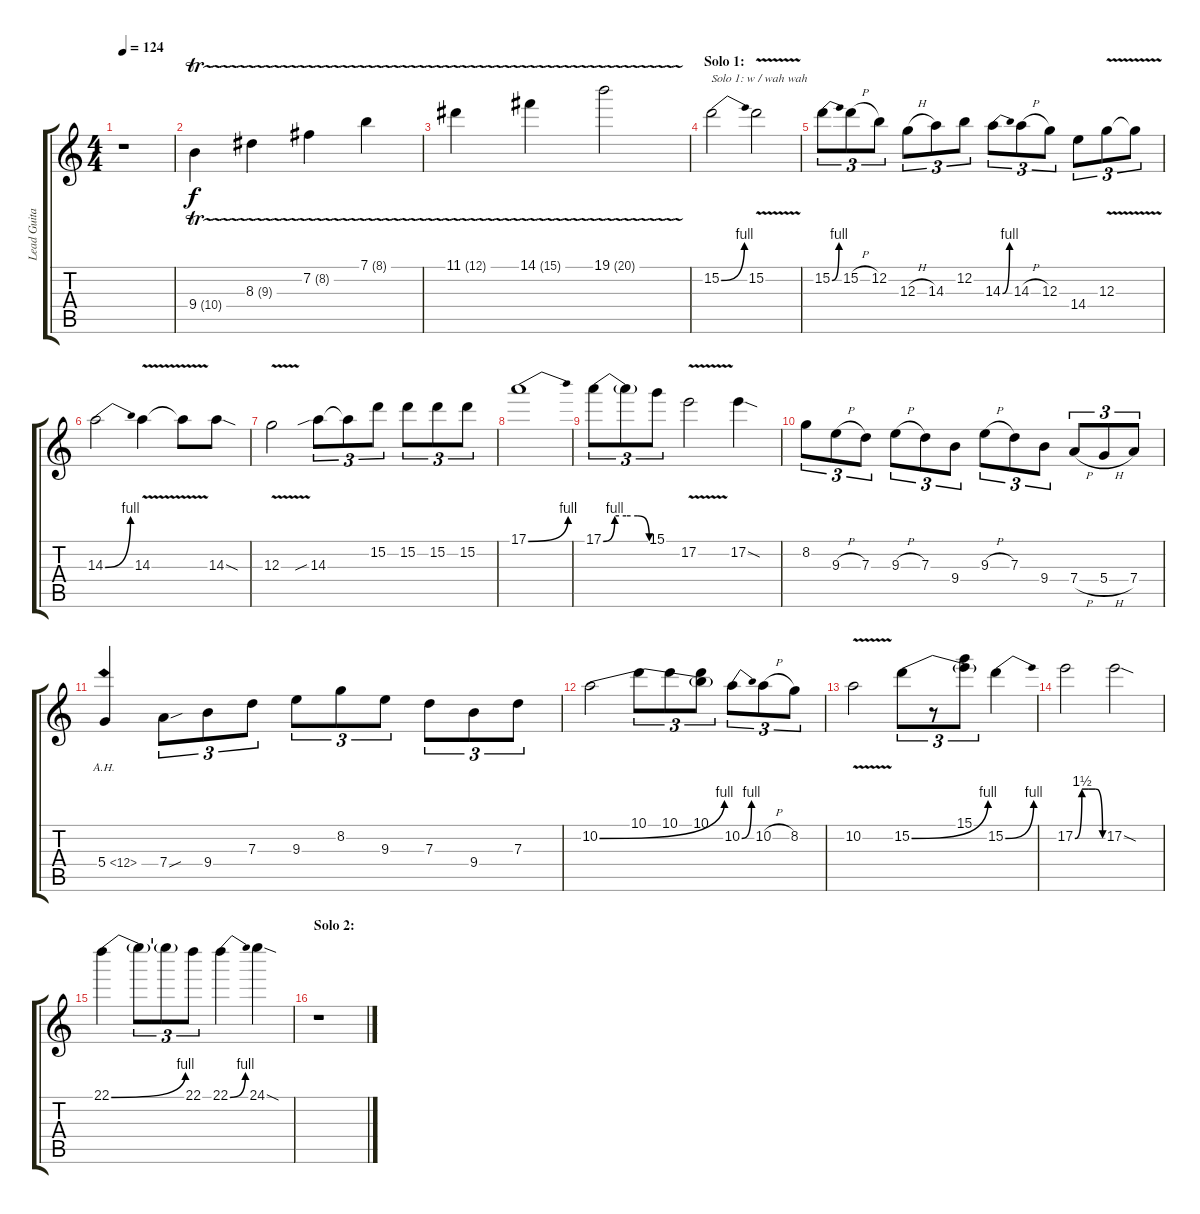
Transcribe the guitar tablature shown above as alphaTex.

\track ("Lead Guitar I" "Lead Guita") {instrument distortionguitar}
\staff {score tabs}
\tuning (E4 B3 G3 D3 A2 E2) {hide}
\ts (4 4)
\tempo 124
\clef g2
\ks c
r.1{dy f} |
9.4{tr (10 32)}.4{volume 14 instrument distortionguitar} 8.3{tr (9 32)}.4 7.2{tr (8 32)}.4 7.1{tr (8 32)}.4 |
11.1{tr (12 32)}.4 14.1{tr (15 32)}.4 19.1{tr (20 32)}.2 |
\section ("" "Solo 1:")
15.2{be (bend 0 0 60 4)}.2{txt "Solo 1: w / wah wah"} 15.2{v}.2 |
15.2{be (bend 0 0 60 4)}.8{tu (3 2)} 15.2{h}.8{tu (3 2)} 12.2.8{tu (3 2)} 12.3{h}.8{tu (3 2)} 14.3.8{tu (3 2)} 12.2.8{tu (3 2)} 14.3{be (bend 0 0 60 4)}.8{tu (3 2)} 14.3{h}.8{tu (3 2)} 12.3.8{tu (3 2)} 14.4.8{tu (3 2)} 12.3{v}.8{tu (3 2)} 12.3{t}.8{tu (3 2)} |
14.3{be (bend 0 0 60 4)}.2 14.3{v}.4 14.3{t}.8 14.3{sod}.8 |
12.3{v}.2 14.3{sib}.8{tu (3 2)} 14.3{t}.8{tu (3 2)} 15.2.8{tu (3 2)} 15.2.8{tu (3 2)} 15.2.8{tu (3 2)} 15.2.8{tu (3 2)} |
17.1{be (bend 0 0 60 4)}.1 |
17.1{be (custom 0 0 15 4 30 4 45 4 60 0)}.8{tu (3 2)} 17.1{t}.8{tu (3 2)} 15.1.8{tu (3 2)} 17.2{v}.2 17.2{sod}.4 |
8.2.8{tu (3 2)} 9.3{h}.8{tu (3 2)} 7.3.8{tu (3 2)} 9.3{h}.8{tu (3 2)} 7.3.8{tu (3 2)} 9.4.8{tu (3 2)} 9.3{h}.8{tu (3 2)} 7.3.8{tu (3 2)} 9.4.8{tu (3 2)} 7.4{h}.8{tu (3 2)} 5.4{h}.8{tu (3 2)} 7.4.8{tu (3 2)} |
5.4{ah 7}.4 7.4{sou}.8{tu (3 2)} 9.4.8{tu (3 2)} 7.3.8{tu (3 2)} 9.3.8{tu (3 2)} 8.2.8{tu (3 2)} 9.3.8{tu (3 2)} 7.3.8{tu (3 2)} 9.4.8{tu (3 2)} 7.3.8{tu (3 2)} |
10.2{be (bend 0 0 60 4)}.2 10.1.8{tu (3 2)} 10.1.8{tu (3 2)} (10.1 10.2{t}).8{tu (3 2)} 10.2{be (bend 0 0 60 4)}.8{tu (3 2)} 10.2{h}.8{tu (3 2)} 8.2.8{tu (3 2)} |
10.2{v}.2 15.2{be (bend 0 0 60 4)}.8{tu (3 2)} r.8{tu (3 2)} (15.1 15.2{t}).8{tu (3 2)} 15.2{be (bend 0 0 60 4)}.4 |
17.2{be (custom 0 0 15 6 30 6 45 6 60 0)}.2 17.2{sod}.2 |
22.1{be (bend 0 0 60 4)}.4 22.1{t}.8{tu (3 2)} 22.1{t}.8{tu (3 2)} 22.1.8{tu (3 2)} 22.1{be (bend 0 0 60 4)}.4 24.1{sod}.4 |
\section ("" "Solo 2:")
r.1
